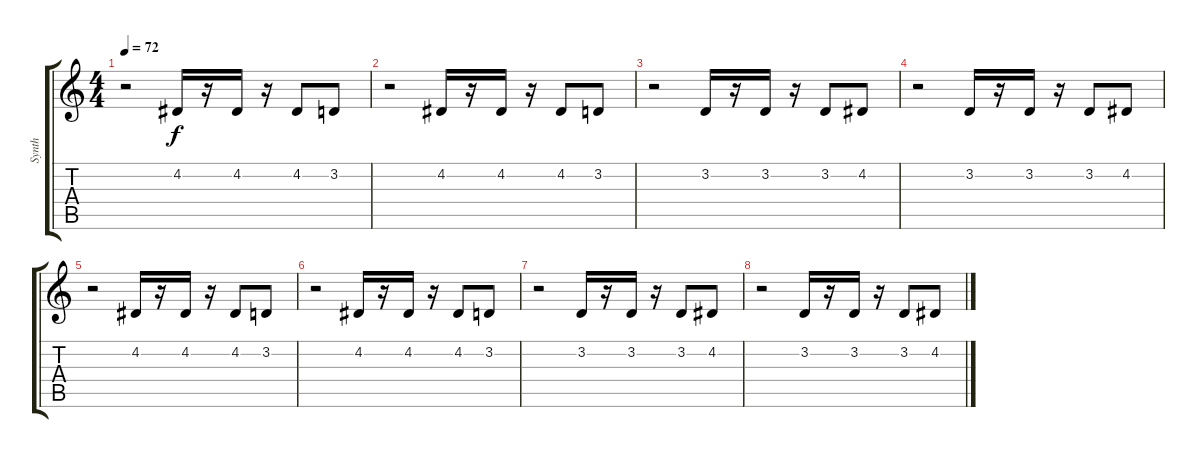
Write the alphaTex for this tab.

\track ("Synth" "Synth") {instrument synthstrings1}
\staff {score tabs}
\tuning (E4 B3 G3 D3 A2 E2) {hide}
\ts (4 4)
\tempo 72
\clef g2
\ks c
r.2{dy f} 4.2.16 r.16 4.2.16 r.16 4.2.8 3.2.8 |
r.2 4.2.16 r.16 4.2.16 r.16 4.2.8 3.2.8 |
r.2 3.2.16 r.16 3.2.16 r.16 3.2.8 4.2.8 |
r.2 3.2.16 r.16 3.2.16 r.16 3.2.8 4.2.8 |
r.2 4.2.16 r.16 4.2.16 r.16 4.2.8 3.2.8 |
r.2 4.2.16 r.16 4.2.16 r.16 4.2.8 3.2.8 |
r.2 3.2.16 r.16 3.2.16 r.16 3.2.8 4.2.8 |
r.2 3.2.16 r.16 3.2.16 r.16 3.2.8 4.2.8
